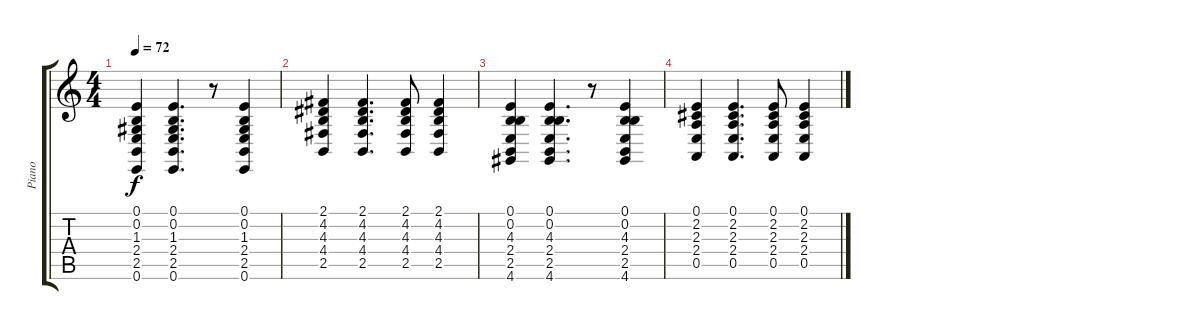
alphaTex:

\track ("Piano" "Piano") {instrument acousticgrandpiano}
\staff {score tabs}
\tuning (E4 B3 G3 D3 A2 E2) {hide}
\ts (4 4)
\tempo 72
\clef g2
\ks c
(0.1 0.2 1.3 2.4 2.5 0.6).4{dy f} (0.1 0.2 1.3 2.4 2.5 0.6).4{d} r.8 (0.1 0.2 1.3 2.4 2.5 0.6).4 |
(2.1 4.2 4.3 4.4 2.5).4 (2.1 4.2 4.3 4.4 2.5).4{d} (2.1 4.2 4.3 4.4 2.5).8 (2.1 4.2 4.3 4.4 2.5).4 |
(0.1 0.2 4.3 2.4 2.5 4.6).4 (0.1 0.2 4.3 2.4 2.5 4.6).4{d} r.8 (0.1 0.2 4.3 2.4 2.5 4.6).4 |
(0.1 2.2 2.3 2.4 0.5).4 (0.1 2.2 2.3 2.4 0.5).4{d} (0.1 2.2 2.3 2.4 0.5).8 (0.1 2.2 2.3 2.4 0.5).4
